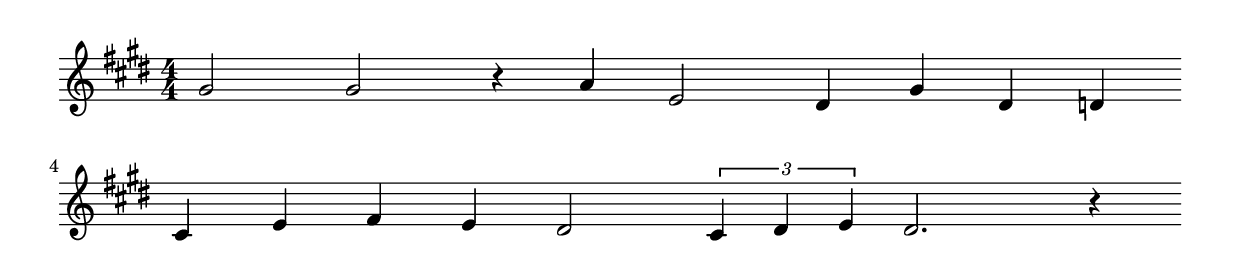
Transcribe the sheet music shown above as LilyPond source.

\version "2.18.2"
\relative c' {
  %\omit Score.TimeSignature
  %\hide
  \numericTimeSignature
  \time 4/4
  \key cis\minor
  gis'2 gis \bar ""
  r4 a e2 \bar ""
  dis4 gis dis d \bar ""
  cis e fis e \bar ""
  dis2 \tuplet 3/2 {cis4 dis e} \bar ""
  dis2. r4 \bar ""
}

\layout {
  indent = 0
  ragged-right = ##f
  system-count = 2
 
}